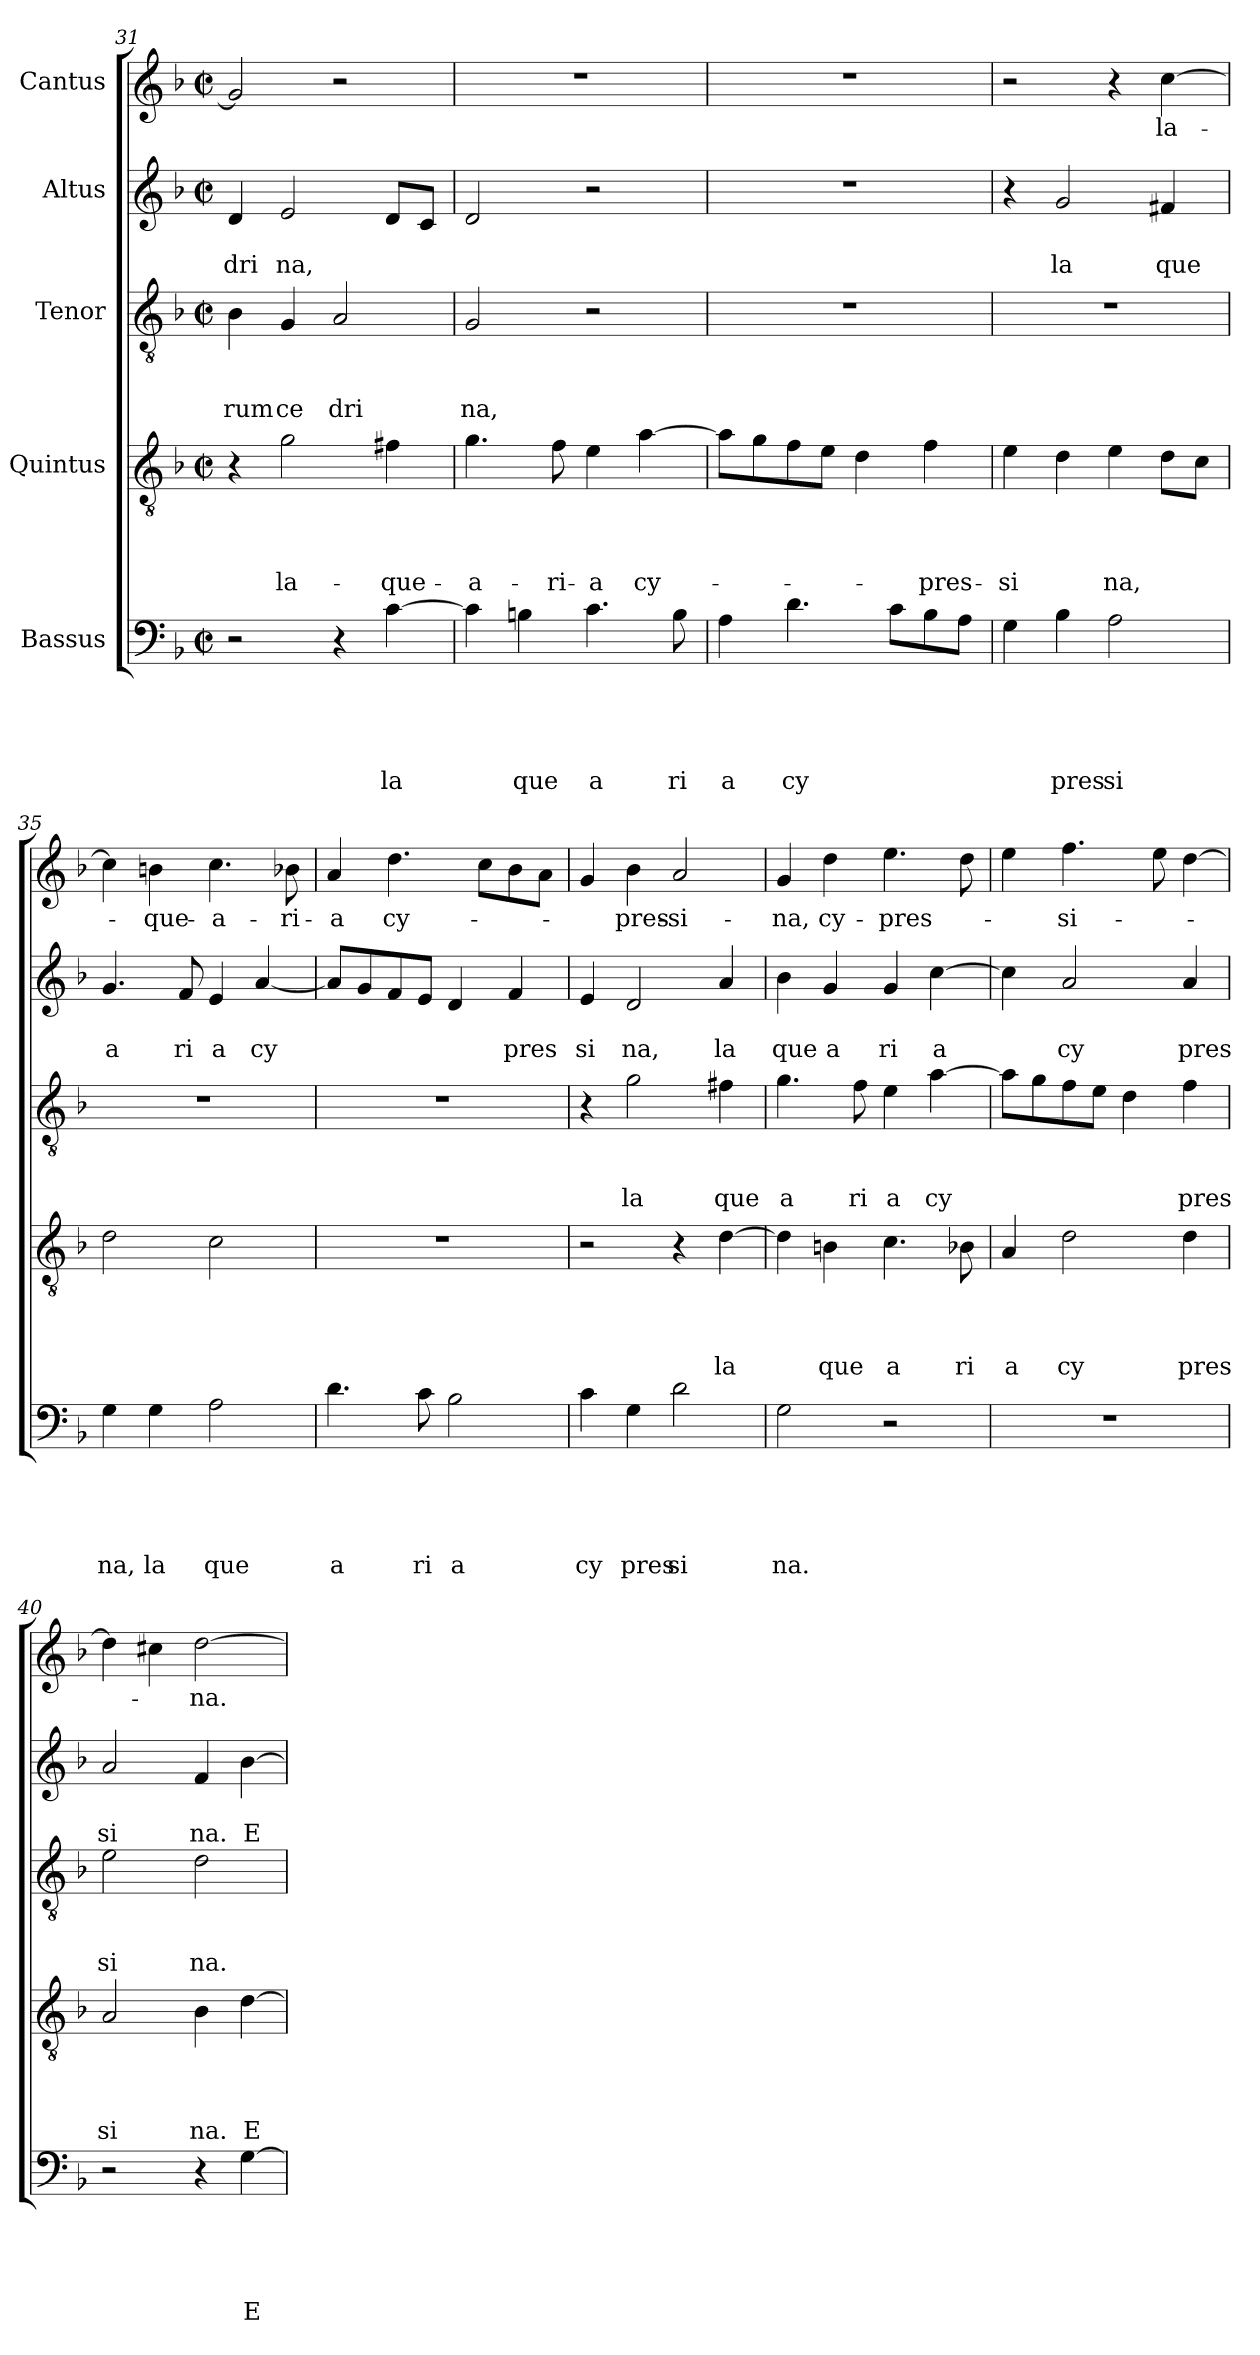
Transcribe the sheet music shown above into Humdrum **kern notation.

**kern	**text	**text	**text	**text	**text	**kern	**text	**text	**text	**text	**kern	**text	**text	**text	**kern	**text	**text	**kern	**text
*part5	*part5	*part5	*part5	*part5	*part5	*part4	*part4	*part4	*part4	*part4	*part3	*part3	*part3	*part3	*part2	*part2	*part2	*part1	*part1
*staff5	*staff5	*staff5	*staff5	*staff5	*staff5	*staff4	*staff4	*staff4	*staff4	*staff4	*staff3	*staff3	*staff3	*staff3	*staff2	*staff2	*staff2	*staff1	*staff1
*I"Bassus	*	*	*	*	*	*I"Quintus	*	*	*	*	*I"Tenor	*	*	*	*I"Altus	*	*	*I"Cantus	*
*clefF4	*	*	*	*	*	*clefGv2	*	*	*	*	*clefGv2	*	*	*	*clefG2	*	*	*clefG2	*
*k[b-]	*	*	*	*	*	*k[b-]	*	*	*	*	*k[b-]	*	*	*	*k[b-]	*	*	*k[b-]	*
*F:	*	*	*	*	*	*F:	*	*	*	*	*F:	*	*	*	*F:	*	*	*F:	*
*M2/2	*	*	*	*	*	*M2/2	*	*	*	*	*M2/2	*	*	*	*M2/2	*	*	*M2/2	*
*met(c|)	*	*	*	*	*	*met(c|)	*	*	*	*	*met(c|)	*	*	*	*met(c|)	*	*	*met(c|)	*
=31	=31	=31	=31	=31	=31	=31	=31	=31	=31	=31	=31	=31	=31	=31	=31	=31	=31	=31	=31
!	!	!	!	!	!	!	!	!	!	!	!	!	!	!LO:LY:b	!	!	!LO:LY:b	!	!
2r	.	.	.	.	.	4r	.	.	.	.	4B-\	.	.	rum	4d/	.	dri	2g/]	.
!	!	!	!	!	!	!	!	!	!	!LO:LY:b	!	!	!	!LO:LY:b	!	!	!LO:LY:b	!	!
.	.	.	.	.	.	2g\	.	.	.	la-	4G/	.	.	ce	2e/	.	na,	.	.
!	!	!	!	!	!	!	!	!	!	!	!	!	!	!LO:LY:b	!	!	!	!	!
4r	.	.	.	.	.	.	.	.	.	.	2A/	.	.	dri	.	.	.	2r	.
!	!	!	!	!	!LO:LY:b	!	!	!	!	!LO:LY:b	!	!	!	!	!	!	!	!	!
[>4c\	.	.	.	.	la	4f#\	.	.	.	-que-	.	.	.	.	8d/L	.	.	.	.
.	.	.	.	.	.	.	.	.	.	.	.	.	.	.	8c/J	.	.	.	.
=32	=32	=32	=32	=32	=32	=32	=32	=32	=32	=32	=32	=32	=32	=32	=32	=32	=32	=32	=32
!	!	!	!	!	!	!	!	!	!	!LO:LY:b	!	!	!	!LO:LY:b	!	!	!	!	!
4c\]	.	.	.	.	.	4.g\	.	.	.	-a-	2G/	.	.	na,	2d/	.	.	1r	.
!	!	!	!	!	!LO:LY:b	!	!	!	!	!	!	!	!	!	!	!	!	!	!
4B\	.	.	.	.	que	.	.	.	.	.	.	.	.	.	.	.	.	.	.
!	!	!	!	!	!	!	!	!	!	!LO:LY:b	!	!	!	!	!	!	!	!	!
.	.	.	.	.	.	8f\	.	.	.	-ri-	.	.	.	.	.	.	.	.	.
!	!	!	!	!	!LO:LY:b	!	!	!	!	!LO:LY:b	!	!	!	!	!	!	!	!	!
4.c\	.	.	.	.	a	4e\	.	.	.	-a	2r	.	.	.	2r	.	.	.	.
!	!	!	!	!	!	!	!	!	!	!LO:LY:b	!	!	!	!	!	!	!	!	!
.	.	.	.	.	.	[>4a\	.	.	.	cy-	.	.	.	.	.	.	.	.	.
!	!	!	!	!	!LO:LY:b	!	!	!	!	!	!	!	!	!	!	!	!	!	!
8B\	.	.	.	.	ri	.	.	.	.	.	.	.	.	.	.	.	.	.	.
=33	=33	=33	=33	=33	=33	=33	=33	=33	=33	=33	=33	=33	=33	=33	=33	=33	=33	=33	=33
!	!	!	!	!	!LO:LY:b	!	!	!	!	!	!	!	!	!	!	!	!	!	!
4A\	.	.	.	.	a	8a\L]	.	.	.	.	1r	.	.	.	1r	.	.	1r	.
.	.	.	.	.	.	8g\	.	.	.	.	.	.	.	.	.	.	.	.	.
!	!	!	!	!	!LO:LY:b	!	!	!	!	!	!	!	!	!	!	!	!	!	!
4.d\	.	.	.	.	cy	8f\	.	.	.	.	.	.	.	.	.	.	.	.	.
.	.	.	.	.	.	8e\J	.	.	.	.	.	.	.	.	.	.	.	.	.
.	.	.	.	.	.	4d\	.	.	.	.	.	.	.	.	.	.	.	.	.
8c\L	.	.	.	.	.	.	.	.	.	.	.	.	.	.	.	.	.	.	.
!	!	!	!	!	!	!	!	!	!	!LO:LY:b	!	!	!	!	!	!	!	!	!
8B-\	.	.	.	.	.	4f\	.	.	.	-pres-	.	.	.	.	.	.	.	.	.
8A\J	.	.	.	.	.	.	.	.	.	.	.	.	.	.	.	.	.	.	.
!!LO:LB:g=z
=34	=34	=34	=34	=34	=34	=34	=34	=34	=34	=34	=34	=34	=34	=34	=34	=34	=34	=34	=34
!	!	!	!	!	!	!	!	!	!	!LO:LY:b	!	!	!	!	!	!	!	!	!
4G\	.	.	.	.	.	4e\	.	.	.	-si	1r	.	.	.	4r	.	.	2r	.
!	!	!	!	!	!LO:LY:b	!	!	!	!	!	!	!	!	!	!	!	!LO:LY:b	!	!
4B-\	.	.	.	.	pres	4d\	.	.	.	.	.	.	.	.	2g/	.	la	.	.
!	!	!	!	!	!LO:LY:b	!	!	!	!	!LO:LY:b	!	!	!	!	!	!	!	!	!
2A\	.	.	.	.	si	4e\	.	.	.	na,	.	.	.	.	.	.	.	4r	.
!	!	!	!	!	!	!	!	!	!	!	!	!	!	!	!	!	!LO:LY:b	!	!LO:LY:b
.	.	.	.	.	.	8d\L	.	.	.	.	.	.	.	.	4f#/	.	que	[>4cc\	la-
.	.	.	.	.	.	8c\J	.	.	.	.	.	.	.	.	.	.	.	.	.
=35	=35	=35	=35	=35	=35	=35	=35	=35	=35	=35	=35	=35	=35	=35	=35	=35	=35	=35	=35
!	!	!	!	!	!LO:LY:b	!	!	!	!	!	!	!	!	!	!	!	!LO:LY:b	!	!
4G\	.	.	.	.	na,	2d\	.	.	.	.	1r	.	.	.	4.g/	.	a	4cc\]	.
!	!	!	!	!	!LO:LY:b	!	!	!	!	!	!	!	!	!	!	!	!	!	!LO:LY:b
4G\	.	.	.	.	la	.	.	.	.	.	.	.	.	.	.	.	.	4bn\	-que-
!	!	!	!	!	!	!	!	!	!	!	!	!	!	!	!	!	!LO:LY:b	!	!
.	.	.	.	.	.	.	.	.	.	.	.	.	.	.	8f/	.	ri	.	.
!	!	!	!	!	!LO:LY:b	!	!	!	!	!	!	!	!	!	!	!	!LO:LY:b	!	!LO:LY:b
2A\	.	.	.	.	que	2c\	.	.	.	.	.	.	.	.	4e/	.	a	4.cc\	-a-
!	!	!	!	!	!	!	!	!	!	!	!	!	!	!	!	!	!LO:LY:b	!	!
.	.	.	.	.	.	.	.	.	.	.	.	.	.	.	[<4a/	.	cy	.	.
!	!	!	!	!	!	!	!	!	!	!	!	!	!	!	!	!	!	!	!LO:LY:b
.	.	.	.	.	.	.	.	.	.	.	.	.	.	.	.	.	.	8b-X\	-ri-
=36	=36	=36	=36	=36	=36	=36	=36	=36	=36	=36	=36	=36	=36	=36	=36	=36	=36	=36	=36
!	!	!	!	!	!LO:LY:b	!	!	!	!	!	!	!	!	!	!	!	!	!	!LO:LY:b
4.d\	.	.	.	.	a	1r	.	.	.	.	1r	.	.	.	8a/L]	.	.	4a/	-a
.	.	.	.	.	.	.	.	.	.	.	.	.	.	.	8g/	.	.	.	.
!	!	!	!	!	!	!	!	!	!	!	!	!	!	!	!	!	!	!	!LO:LY:b
.	.	.	.	.	.	.	.	.	.	.	.	.	.	.	8f/	.	.	4.dd\	cy-
!	!	!	!	!	!LO:LY:b	!	!	!	!	!	!	!	!	!	!	!	!	!	!
8c\	.	.	.	.	ri	.	.	.	.	.	.	.	.	.	8e/J	.	.	.	.
!	!	!	!	!	!LO:LY:b	!	!	!	!	!	!	!	!	!	!	!	!	!	!
2B-\	.	.	.	.	a	.	.	.	.	.	.	.	.	.	4d/	.	.	.	.
.	.	.	.	.	.	.	.	.	.	.	.	.	.	.	.	.	.	8cc\L	.
!	!	!	!	!	!	!	!	!	!	!	!	!	!	!	!	!	!LO:LY:b	!	!
.	.	.	.	.	.	.	.	.	.	.	.	.	.	.	4f/	.	pres	8b-\	.
.	.	.	.	.	.	.	.	.	.	.	.	.	.	.	.	.	.	8a\J	.
=37	=37	=37	=37	=37	=37	=37	=37	=37	=37	=37	=37	=37	=37	=37	=37	=37	=37	=37	=37
!	!	!	!	!	!LO:LY:b	!	!	!	!	!	!	!	!	!	!	!	!LO:LY:b	!	!
4c\	.	.	.	.	cy	2r	.	.	.	.	4r	.	.	.	4e/	.	si	4g/	.
!	!	!	!	!	!LO:LY:b	!	!	!	!	!	!	!	!	!LO:LY:b	!	!	!LO:LY:b	!	!LO:LY:b
4G\	.	.	.	.	pres	.	.	.	.	.	2g\	.	.	la	2d/	.	na,	4b-\	-pres-
!	!	!	!	!	!LO:LY:b	!	!	!	!	!	!	!	!	!	!	!	!	!	!LO:LY:b
2d\	.	.	.	.	si	4r	.	.	.	.	.	.	.	.	.	.	.	2a/	-si-
!	!	!	!	!	!	!	!	!	!	!LO:LY:b	!	!	!	!LO:LY:b	!	!	!LO:LY:b	!	!
.	.	.	.	.	.	[>4d\	.	.	.	la	4f#\	.	.	que	4a/	.	la	.	.
=38	=38	=38	=38	=38	=38	=38	=38	=38	=38	=38	=38	=38	=38	=38	=38	=38	=38	=38	=38
!	!	!	!	!	!LO:LY:b	!	!	!	!	!	!	!	!	!LO:LY:b	!	!	!LO:LY:b	!	!LO:LY:b
2G\	.	.	.	.	na.	4d\]	.	.	.	.	4.g\	.	.	a	4b-\	.	que	4g/	-na,
!	!	!	!	!	!	!	!	!	!	!LO:LY:b	!	!	!	!	!	!	!LO:LY:b	!	!LO:LY:b
.	.	.	.	.	.	4Bn\	.	.	.	que	.	.	.	.	4g/	.	a	4dd\	cy-
!	!	!	!	!	!	!	!	!	!	!	!	!	!	!LO:LY:b	!	!	!	!	!
.	.	.	.	.	.	.	.	.	.	.	8f\	.	.	ri	.	.	.	.	.
!	!	!	!	!	!	!	!	!	!	!LO:LY:b	!	!	!	!LO:LY:b	!	!	!LO:LY:b	!	!LO:LY:b
2r	.	.	.	.	.	4.c\	.	.	.	a	4e\	.	.	a	4g/	.	ri	4.ee\	-pres-
!	!	!	!	!	!	!	!	!	!	!	!	!	!	!LO:LY:b	!	!	!LO:LY:b	!	!
.	.	.	.	.	.	.	.	.	.	.	[>4a\	.	.	cy	[>4cc\	.	a	.	.
!	!	!	!	!	!	!	!	!	!	!LO:LY:b	!	!	!	!	!	!	!	!	!
.	.	.	.	.	.	8B-X\	.	.	.	ri	.	.	.	.	.	.	.	8dd\	.
=39	=39	=39	=39	=39	=39	=39	=39	=39	=39	=39	=39	=39	=39	=39	=39	=39	=39	=39	=39
!	!	!	!	!	!	!	!	!	!	!LO:LY:b	!	!	!	!	!	!	!	!	!
1r	.	.	.	.	.	4A/	.	.	.	a	8a\L]	.	.	.	4cc\]	.	.	4ee\	.
.	.	.	.	.	.	.	.	.	.	.	8g\	.	.	.	.	.	.	.	.
!	!	!	!	!	!	!	!	!	!	!LO:LY:b	!	!	!	!	!	!	!LO:LY:b	!	!LO:LY:b
.	.	.	.	.	.	2d\	.	.	.	cy	8f\	.	.	.	2a/	.	cy	4.ff\	-si-
.	.	.	.	.	.	.	.	.	.	.	8e\J	.	.	.	.	.	.	.	.
.	.	.	.	.	.	.	.	.	.	.	4d\	.	.	.	.	.	.	.	.
.	.	.	.	.	.	.	.	.	.	.	.	.	.	.	.	.	.	8ee\	.
!	!	!	!	!	!	!	!	!	!	!LO:LY:b	!	!	!	!LO:LY:b	!	!	!LO:LY:b	!	!
.	.	.	.	.	.	4d\	.	.	.	pres	4f\	.	.	pres	4a/	.	pres	[>4dd\	.
!!LO:PB:g=z
=40	=40	=40	=40	=40	=40	=40	=40	=40	=40	=40	=40	=40	=40	=40	=40	=40	=40	=40	=40
!	!	!	!	!	!	!	!	!	!	!LO:LY:b	!	!	!	!LO:LY:b	!	!	!LO:LY:b	!	!
2r	.	.	.	.	.	2A/	.	.	.	si	2e\	.	.	si	2a/	.	si	4dd\]	.
.	.	.	.	.	.	.	.	.	.	.	.	.	.	.	.	.	.	4cc#X\	.
!	!	!	!	!	!	!	!	!	!	!LO:LY:b	!	!	!	!LO:LY:b	!	!	!LO:LY:b	!	!LO:LY:b
4r	.	.	.	.	.	4B-\	.	.	.	na.	2d\	.	.	na.	4f/	.	na.	[>2dd\	-na.
!	!	!	!	!	!LO:LY:b	!	!	!	!	!LO:LY:b	!	!	!	!	!	!	!LO:LY:b	!	!
[>4G\	.	.	.	.	E	[>4d\	.	.	.	E	.	.	.	.	[>4b-\	.	E	.	.
=	=	=	=	=	=	=	=	=	=	=	=	=	=	=	=	=	=	=	=
*-	*-	*-	*-	*-	*-	*-	*-	*-	*-	*-	*-	*-	*-	*-	*-	*-	*-	*-	*-
